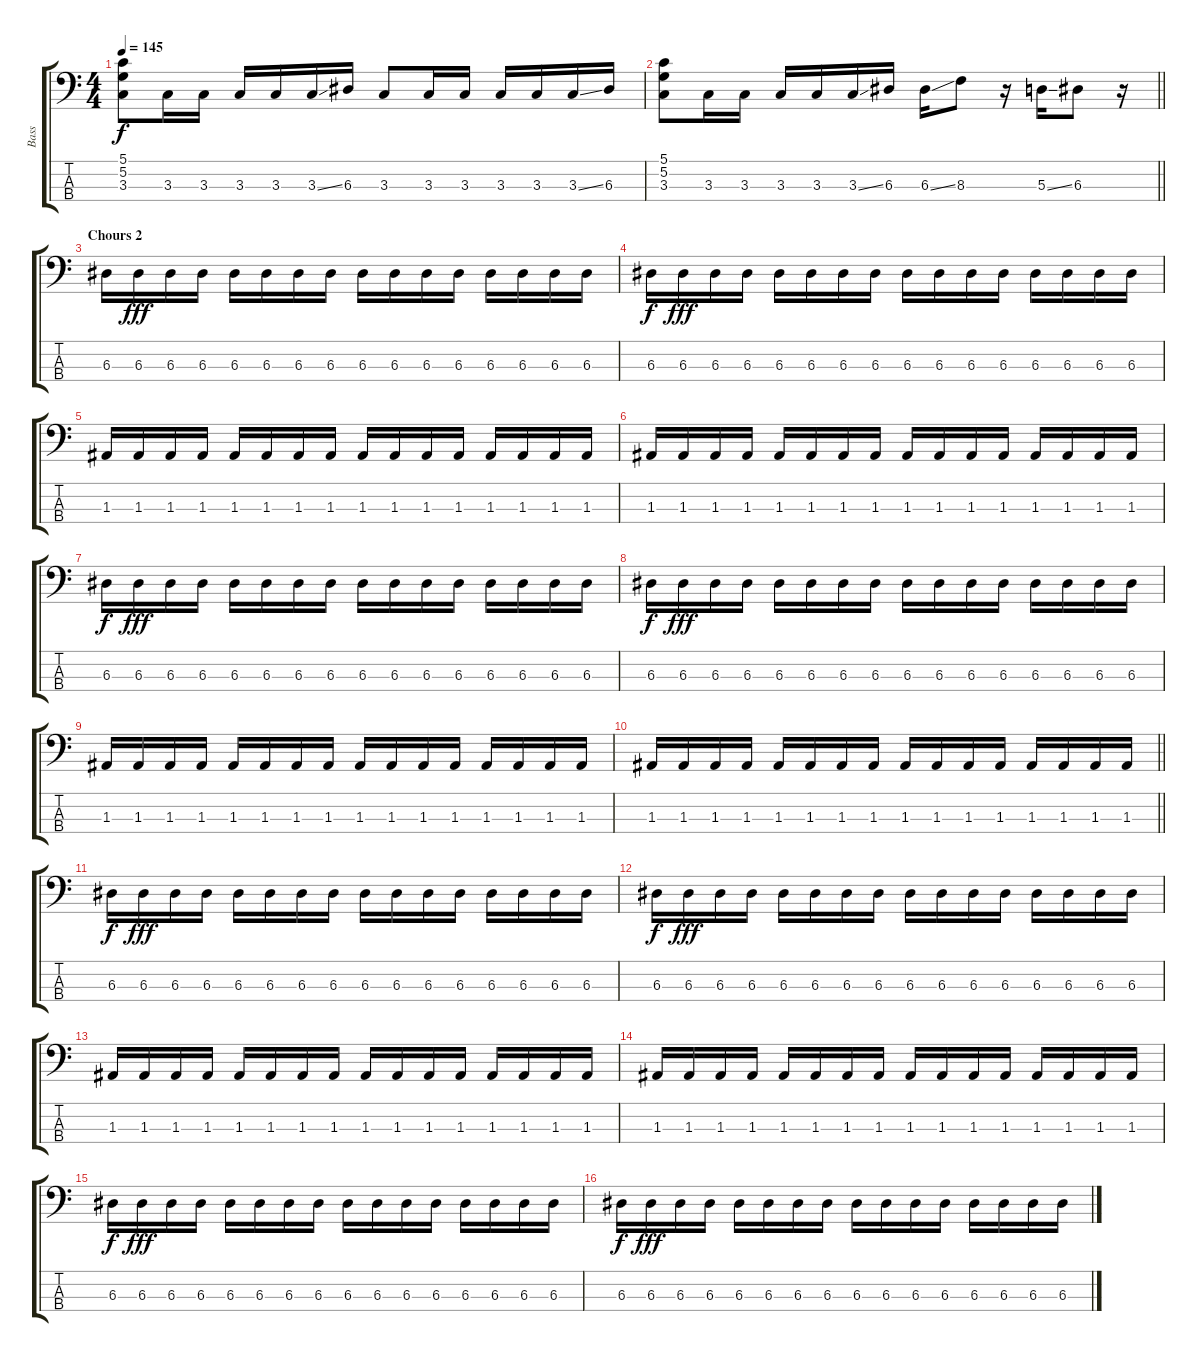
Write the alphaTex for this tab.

\track ("Bass" "Bass") {instrument electricbassfinger}
\staff {score tabs}
\tuning (G2 D2 A1 E1) {hide}
\ts (4 4)
\tempo 145
\clef f4
\ks c
(5.1 5.2 3.3).8{dy f} 3.3.16 3.3.16 3.3.16 3.3.16 3.3{ss}.16 6.3.16 3.3.8 3.3.16 3.3.16 3.3.16 3.3.16 3.3{ss}.16 6.3.16 |
\barLineRight lightlight
(5.1 5.2 3.3).8 3.3.16 3.3.16 3.3.16 3.3.16 3.3{ss}.16 6.3.16 6.3{ss}.16 8.3.8 r.16 5.3{ss}.16 6.3.8 r.16 |
\section ("" "Chours 2")
6.3.16 6.3.16{dy fff} 6.3.16 6.3.16 6.3.16 6.3.16 6.3.16 6.3.16 6.3.16 6.3.16 6.3.16 6.3.16 6.3.16 6.3.16 6.3.16 6.3.16 |
6.3.16{dy f} 6.3.16{dy fff} 6.3.16 6.3.16 6.3.16 6.3.16 6.3.16 6.3.16 6.3.16 6.3.16 6.3.16 6.3.16 6.3.16 6.3.16 6.3.16 6.3.16 |
1.3.16 1.3.16 1.3.16 1.3.16 1.3.16 1.3.16 1.3.16 1.3.16 1.3.16 1.3.16 1.3.16 1.3.16 1.3.16 1.3.16 1.3.16 1.3.16 |
1.3.16 1.3.16 1.3.16 1.3.16 1.3.16 1.3.16 1.3.16 1.3.16 1.3.16 1.3.16 1.3.16 1.3.16 1.3.16 1.3.16 1.3.16 1.3.16 |
6.3.16{dy f} 6.3.16{dy fff} 6.3.16 6.3.16 6.3.16 6.3.16 6.3.16 6.3.16 6.3.16 6.3.16 6.3.16 6.3.16 6.3.16 6.3.16 6.3.16 6.3.16 |
6.3.16{dy f} 6.3.16{dy fff} 6.3.16 6.3.16 6.3.16 6.3.16 6.3.16 6.3.16 6.3.16 6.3.16 6.3.16 6.3.16 6.3.16 6.3.16 6.3.16 6.3.16 |
1.3.16 1.3.16 1.3.16 1.3.16 1.3.16 1.3.16 1.3.16 1.3.16 1.3.16 1.3.16 1.3.16 1.3.16 1.3.16 1.3.16 1.3.16 1.3.16 |
\barLineRight lightlight
1.3.16 1.3.16 1.3.16 1.3.16 1.3.16 1.3.16 1.3.16 1.3.16 1.3.16 1.3.16 1.3.16 1.3.16 1.3.16 1.3.16 1.3.16 1.3.16 |
6.3.16{dy f} 6.3.16{dy fff} 6.3.16 6.3.16 6.3.16 6.3.16 6.3.16 6.3.16 6.3.16 6.3.16 6.3.16 6.3.16 6.3.16 6.3.16 6.3.16 6.3.16 |
6.3.16{dy f} 6.3.16{dy fff} 6.3.16 6.3.16 6.3.16 6.3.16 6.3.16 6.3.16 6.3.16 6.3.16 6.3.16 6.3.16 6.3.16 6.3.16 6.3.16 6.3.16 |
1.3.16 1.3.16 1.3.16 1.3.16 1.3.16 1.3.16 1.3.16 1.3.16 1.3.16 1.3.16 1.3.16 1.3.16 1.3.16 1.3.16 1.3.16 1.3.16 |
1.3.16 1.3.16 1.3.16 1.3.16 1.3.16 1.3.16 1.3.16 1.3.16 1.3.16 1.3.16 1.3.16 1.3.16 1.3.16 1.3.16 1.3.16 1.3.16 |
6.3.16{dy f} 6.3.16{dy fff} 6.3.16 6.3.16 6.3.16 6.3.16 6.3.16 6.3.16 6.3.16 6.3.16 6.3.16 6.3.16 6.3.16 6.3.16 6.3.16 6.3.16 |
6.3.16{dy f} 6.3.16{dy fff} 6.3.16 6.3.16 6.3.16 6.3.16 6.3.16 6.3.16 6.3.16 6.3.16 6.3.16 6.3.16 6.3.16 6.3.16 6.3.16 6.3.16
